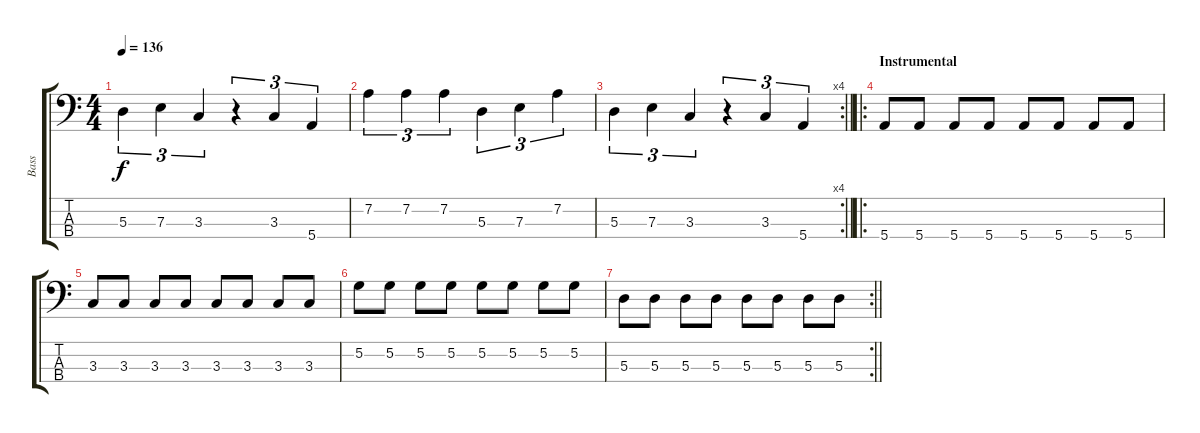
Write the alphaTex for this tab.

\track ("Bass" "Bass") {instrument electricbassfinger}
\staff {score tabs}
\tuning (G2 D2 A1 E1) {hide}
\ts (4 4)
\tempo 136
\clef f4
\ks c
5.3.4{tu (3 2) dy f} 7.3.4{tu (3 2)} 3.3.4{tu (3 2)} r.4{tu (3 2)} 3.3.4{tu (3 2)} 5.4.4{tu (3 2)} |
7.2.4{tu (3 2)} 7.2.4{tu (3 2)} 7.2.4{tu (3 2)} 5.3.4{tu (3 2)} 7.3.4{tu (3 2)} 7.2.4{tu (3 2)} |
\rc 4
\barLineRight lightlight
5.3.4{tu (3 2)} 7.3.4{tu (3 2)} 3.3.4{tu (3 2)} r.4{tu (3 2)} 3.3.4{tu (3 2)} 5.4.4{tu (3 2)} |
\ro
\section ("" "Instrumental")
5.4.8 5.4.8 5.4.8 5.4.8 5.4.8 5.4.8 5.4.8 5.4.8 |
3.3.8 3.3.8 3.3.8 3.3.8 3.3.8 3.3.8 3.3.8 3.3.8 |
5.2.8 5.2.8 5.2.8 5.2.8 5.2.8 5.2.8 5.2.8 5.2.8 |
\rc 2
\barLineRight lightlight
5.3.8 5.3.8 5.3.8 5.3.8 5.3.8 5.3.8 5.3.8 5.3.8
